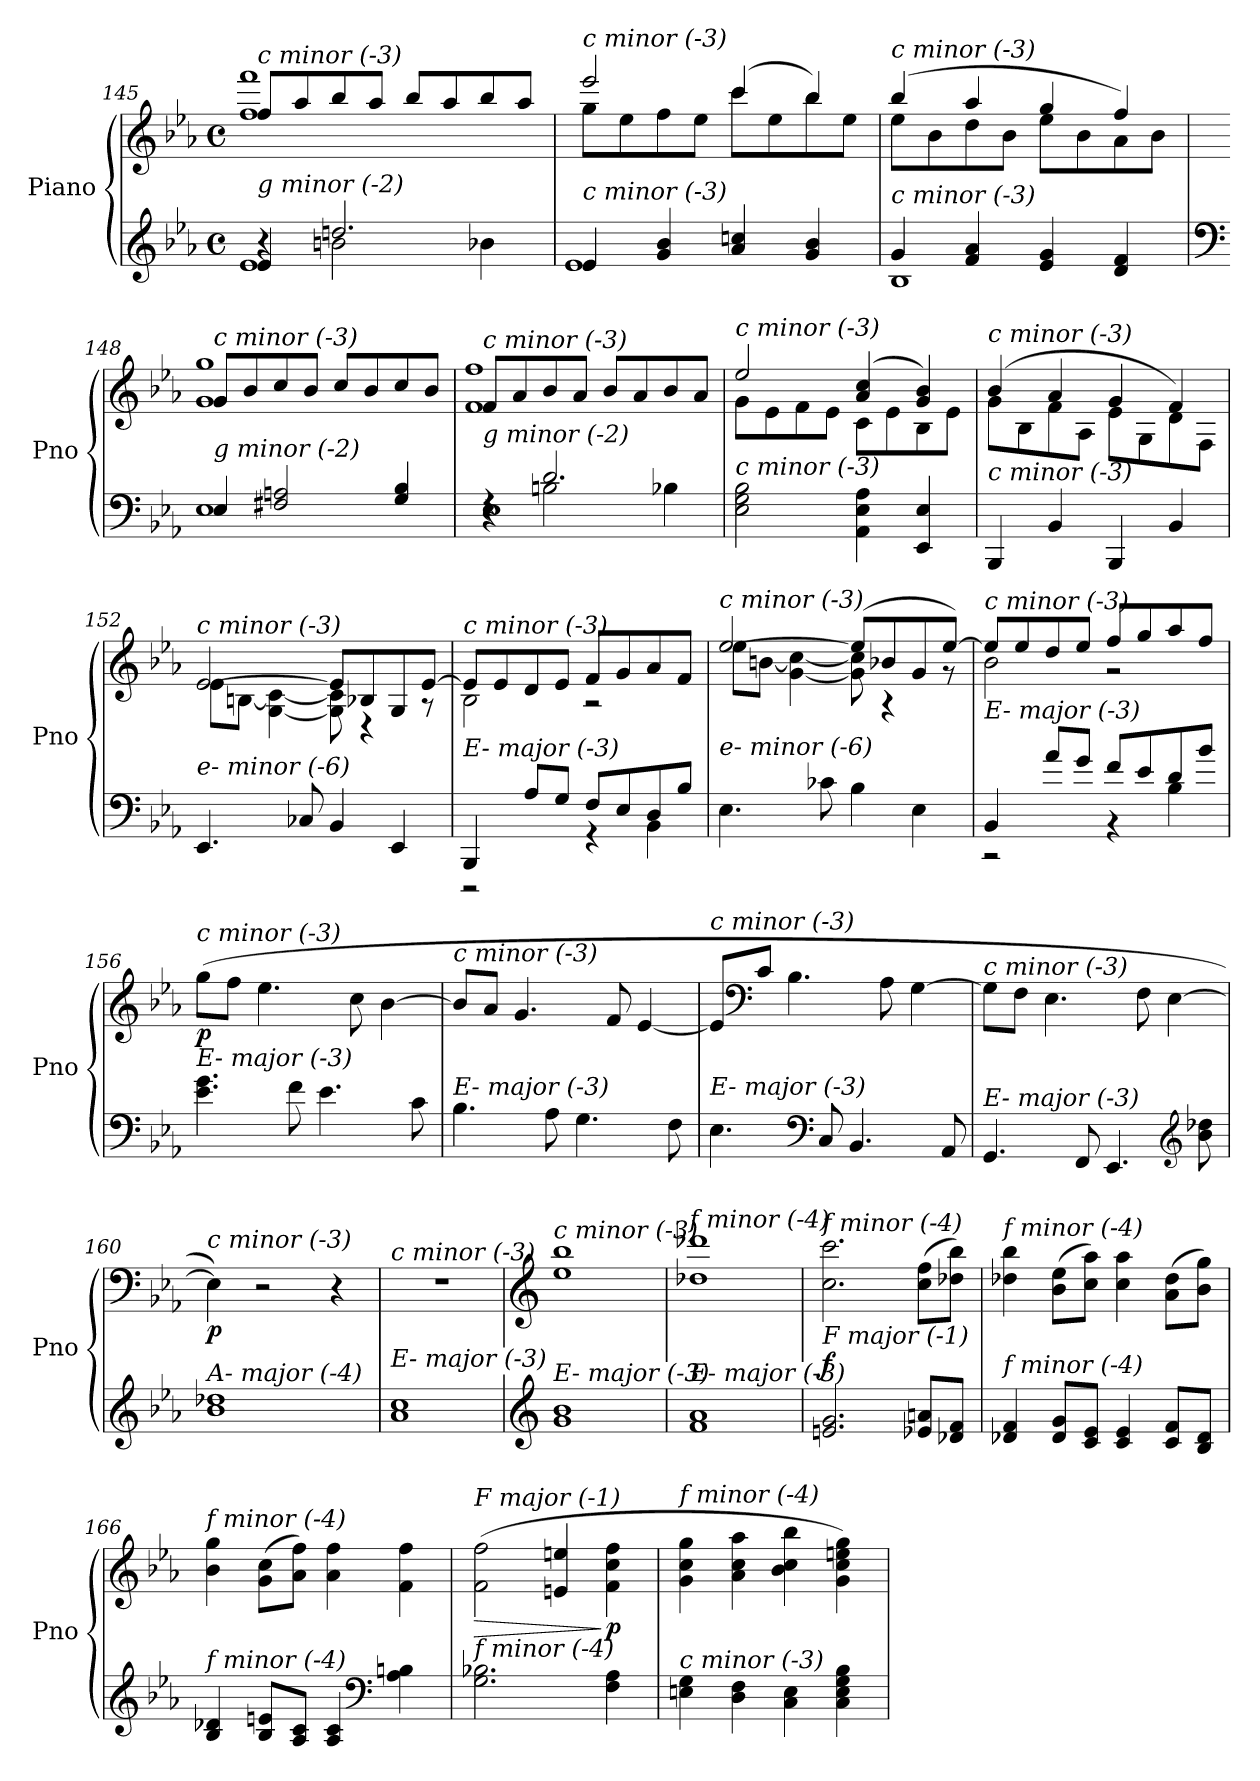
**kern	**kern	**dynam
*part1	*part1	*part1
*staff2	*staff1	*staff1/2
*I"Piano	*	*
*I'Pno	*	*
*clefG2	*clefG2	*
*k[b-e-a-]	*k[b-e-a-]	*
*M4/4	*M4/4	*
*met(c)	*met(c)	*
=145	=145	=145
*^	*^	*
*	*^	*	*	*
!	!	!	!LO:TX:i:t=c minor (-3)	!	!
!LO:TX:i:t=g minor (-2)	!	!	!	!	!
4e-/	1e-	4r	8ff/L	1ff 1fff	.
.	.	.	8aa-/	.	.
2.ddn/	.	2bni\	8bb-/	.	.
.	.	.	8aa-/J	.	.
.	.	.	8bb-/L	.	.
.	.	.	8aa-/	.	.
.	.	4b-\	8bb-/	.	.
.	.	.	8aa-/J	.	.
*	*v	*v	*	*	*
!!LO:LB:g=z	!!
=146	=146	=146	=146	=146
!	!	!LO:TX:i:t=c minor (-3)	!	!
!LO:TX:i:t=c minor (-3)	!	!	!	!
4e-/	1e-	2eee-/	8gg\L	.
.	.	.	8ee-\	.
4g/ 4b-/	.	.	8ff\	.
.	.	.	8ee-\J	.
4a-/ 4ccn/	.	(>4ccc/	8ccc\L	.
.	.	.	8ee-\	.
4g/ 4b-/	.	4bb-/)	8bb-\	.
.	.	.	8ee-\J	.
=147	=147	=147	=147	=147
!	!	!LO:TX:i:t=c minor (-3)	!	!
!LO:TX:i:t=c minor (-3)	!	!	!	!
4g/	1B-	(>4bb-/	8ee-\L	.
.	.	.	8b-\	.
4f/ 4a-/	.	4aa-/	8dd\	.
.	.	.	8b-\J	.
4e-/ 4g/	.	4gg/	8ee-\L	.
.	.	.	8b-\	.
4d/ 4f/	.	4ff/)	8a-\	.
.	.	.	8b-\J	.
=148	=148	=148	=148	=148
*clefF4	*	*	*	*
!	!	!LO:TX:i:t=c minor (-3)	!	!
!LO:TX:i:t=g minor (-2)	!	!	!	!
!	!	!	!	!LO:DY:b
4E-/	1E-	8g/L	1g 1gg	other-dynamics
.	.	8b-/	.	.
2F#X/ 2An/	.	8cc/	.	.
.	.	8b-/J	.	.
.	.	8cc/L	.	.
.	.	8b-/	.	.
4G/ 4B-/	.	8cc/	.	.
.	.	8b-/J	.	.
=149	=149	=149	=149	=149
*	*^	*	*	*
!	!	!	!LO:TX:i:t=c minor (-3)	!	!
!LO:TX:i:t=g minor (-2)	!	!	!	!	!
4rF	1E-	4r	8f/L	1f 1ff	.
.	.	.	8a-/	.	.
2.d/	.	2Bni\	8b-/	.	.
.	.	.	8a-/J	.	.
.	.	.	8b-/L	.	.
.	.	.	8a-/	.	.
.	.	4B-\	8b-/	.	.
.	.	.	8a-/J	.	.
*v	*v	*v	*	*	*
!!LO:PB:g=z	!!
=150	=150	=150	=150
!	!LO:TX:i:t=c minor (-3)	!	!
!LO:TX:i:t=c minor (-3)	!	!	!
2E-\ 2G\ 2B-\	2ee-/	8g\L	.
.	.	8e-\	.
.	.	8f\	.
.	.	8e-\J	.
4AA-\ 4E-\ 4A-\	(>4a-/ 4cc/	8c\L	.
.	.	8e-\	.
4EE-/ 4E-/	4g/ 4b-/)	8B-\	.
.	.	8e-\J	.
=151	=151	=151	=151
!	!LO:TX:i:t=c minor (-3)	!	!
!LO:TX:i:t=c minor (-3)	!	!	!
4BBB-/	(>4b-/	8g\L	.
.	.	8B-\	.
4BB-/	4a-/	8f\	.
.	.	8A-\J	.
4BBB-/	4g/	8e-\L	.
.	.	8G\	.
4BB-/	4f/)	8d\	.
.	.	8F\J	.
=152	=152	=152	=152
!	!LO:TX:i:t=c minor (-3)	!	!
!LO:TX:i:t=e- minor (-6)	!	!	!
4.EE-/	[2e-/	8e-\L	.
.	.	[8Bni\J	.
.	.	[4G\ 4c-\_	.
8C-X/	.	.	.
4BB-/	8e-/L]	8G\] 8c-\]	.
.	8B-/	4r	.
4EE-/	8G/	.	.
.	[8e-/J	8r	.
=153	=153	=153	=153
*^	*	*	*
!	!	!LO:TX:i:t=c minor (-3)	!	!
!LO:TX:i:t=E- major (-3)	!	!	!	!
4BBB-/	2r	8e-/L]	2B-\	.
.	.	8e-/	.	.
8A-/L	.	8d/	.	.
8G/J	.	8e-/J	.	.
8F/L	4r	8f/L	2r	.
8E-/	.	8g/	.	.
8D/	4BB-\	8a-/	.	.
8B-/J	.	8f/J	.	.
*v	*v	*	*	*
!!LO:LB:g=z	!!
=154	=154	=154	=154
!	!LO:TX:i:t=c minor (-3)	!	!
!LO:TX:i:t=e- minor (-6)	!	!	!
4.E-\	[2ee-/	8ee-\L	.
.	.	[8bni\J	.
.	.	[4g\ 4cc-\_	.
8c-X\	.	.	.
4B-\	(>8ee-/L]	8g\] 8cc-\]	.
.	8b-/	4r	.
4E-\	8g/	.	.
.	[8ee-/J)	8r	.
=155	=155	=155	=155
*^	*	*	*
!	!	!LO:TX:i:t=c minor (-3)	!	!
!LO:TX:i:t=E- major (-3)	!	!	!	!
4BB-/	2r	8ee-/L]	2b-\	.
.	.	8ee-/	.	.
8a-/L	.	8dd/	.	.
8g/J	.	8ee-/J	.	.
8f/L	4r	8ff/L	2r	.
8e-/	.	8gg/	.	.
8d/	4B-\	8aa-/	.	.
8b-/J	.	8ff/J	.	.
*v	*v	*	*	*
*	*v	*v	*
=156	=156	=156
!	!LO:TX:i:t=c minor (-3)	!
!LO:TX:i:t=E- major (-3)	!	!
!	!	!LO:DY:b
4.e-\ 4.g\	(>8gg\L	p
.	8ff\J	.
.	4.ee-\	.
8f\	.	.
4.e-\	.	.
.	8cc\	.
.	[4b-\	.
8c\	.	.
=157	=157	=157
!	!LO:TX:i:t=c minor (-3)	!
!LO:TX:i:t=E- major (-3)	!	!
4.B-\	8b-/L]	.
.	8a-/J	.
.	4.g/	.
8A-\	.	.
4.G\	.	.
.	8f/	.
.	[4e-/	.
8F\	.	.
!!LO:LB:g=z
=158	=158	=158
!	!LO:TX:i:t=c minor (-3)	!
!LO:TX:i:t=E- major (-3)	!	!
4.E-\	8e-/L]	.
*clefF4	*clefF4	*
.	8c/J	.
.	4.B-\	.
8C/	.	.
4.BB-/	.	.
.	8A-\	.
.	[4G\	.
8AA-/	.	.
=159	=159	=159
!	!LO:TX:i:t=c minor (-3)	!
!LO:TX:i:t=E- major (-3)	!	!
4.GG/	8G\L]	.
.	8F\J	.
.	4.E-\	.
8FF/	.	.
4.EE-/	.	.
.	8F\	.
.	[4E-\	.
*clefG2	*	*
8b-\ 8dd-X\	.	.
=160	=160	=160
!	!LO:TX:i:t=c minor (-3)	!
!LO:TX:i:t=A- major (-4)	!	!
!	!	!LO:DY:b
1b- 1dd-X	4E-\])	p
.	2r	.
.	4r	.
=161	=161	=161
!	!LO:TX:i:t=c minor (-3)	!
!LO:TX:i:t=E- major (-3)	!	!
1a- 1cc	1r	.
=162	=162	=162
*clefG2	*clefG2	*
!	!LO:TX:i:t=c minor (-3)	!
!LO:TX:i:t=E- major (-3)	!	!
1g 1b-	1ee- 1bb-	.
=163	=163	=163
!	!LO:TX:i:t=f minor (-4)	!
!LO:TX:i:t=E- major (-3)	!	!
1f 1a-	1dd-X 1ddd-X	.
=164	=164	=164
!	!LO:TX:i:t=f minor (-4)	!
!LO:TX:i:t=F major (-1)	!	!
!	!	!LO:DY:a=2
2.en/ 2.g/	2.cc\ 2.ccc\	f
8e-X/ 8an/L	(>8cc\ 8ff\L	.
8d-X/ 8f/J	8dd-X\ 8bb-\J)	.
!!LO:LB:g=z
=165	=165	=165
!	!LO:TX:i:t=f minor (-4)	!
!LO:TX:i:t=f minor (-4)	!	!
4d-X/ 4f/	4dd-X\ 4bb-\	.
8d-/ 8g/L	(>8b-\ 8ee-\L	.
8c/ 8e-/J	8cc\ 8aa-\J)	.
4c/ 4e-/	4cc\ 4aa-\	.
8c/ 8f/L	(>8a-\ 8dd-\L	.
8B-/ 8d-/J	8b-\ 8gg\J)	.
=166	=166	=166
!	!LO:TX:i:t=f minor (-4)	!
!LO:TX:i:t=f minor (-4)	!	!
4B-/ 4d-X/	4b-\ 4gg\	.
8B-/ 8en/L	(>8g\ 8cc\L	.
8A-/ 8c/J	8a-\ 8ff\J)	.
4A-/ 4c/	4a-\ 4ff\	.
*clefF4	*	*
4A-\ 4Bn\	4f\ 4ff\	.
=167	=167	=167
!	!LO:TX:i:t=F major (-1)	!
!LO:TX:i:t=f minor (-4)	!	!
!	!	!LO:HP:b
2.G\ 2.B-X\	(>2f\ 2ff\	>
.	4en/ 4een/	.
!	!	!LO:DY:n=1:b
4F\ 4A-\	4f\ 4cc\ 4ff\	] p
=168	=168	=168
!	!LO:TX:i:t=f minor (-4)	!
!LO:TX:i:t=c minor (-3)	!	!
4En\ 4G\	4g\ 4cc\ 4gg\	.
4D\ 4F\	4a-\ 4cc\ 4aa-\	.
4C\ 4E\	4b-\ 4cc\ 4bb-\	.
4C\ 4E\ 4G\ 4B-\	4g\ 4cc\ 4een\ 4gg\)	.
=	=	=
*-	*-	*-
